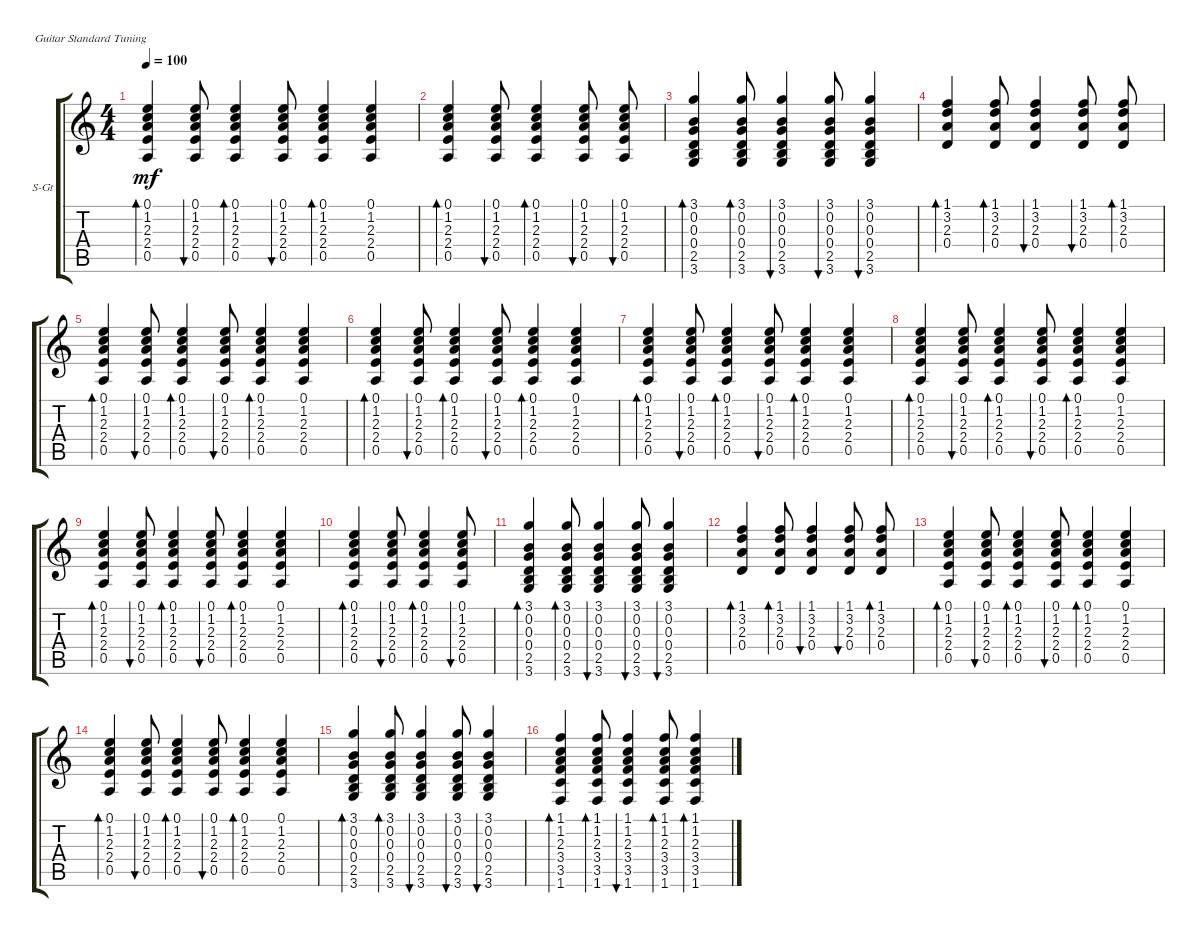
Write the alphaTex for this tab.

\defaultSystemsLayout 4
\bracketExtendMode groupsimilarinstruments
\firstSystemTrackNameOrientation horizontal
\otherSystemsTrackNameOrientation horizontal
\track ("Steel Guitar" "S-Gt") {instrument acousticguitarsteel}
\staff {score tabs}
\tuning (E4 B3 G3 D3 A2 E2)
\ts (4 4)
\tempo 100
\clef g2
\ks c
(0.5 2.4 2.3 1.2 0.1).4{bd 45 dy mf} (0.5 2.4 2.3 1.2 0.1).8{bu 44} (0.5 2.4 2.3 1.2 0.1).4{bd 43} (0.5 2.4 2.3 1.2 0.1).8{bu 42} (0.5 2.4 2.3 1.2 0.1).4{bd 42} (0.5 2.4 2.3 1.2 0.1).4 |
(0.5 2.4 2.3 1.2 0.1).4{bd 45} (0.5 2.4 2.3 1.2 0.1).8{bu 44} (0.5 2.4 2.3 1.2 0.1).4{bd 43} (0.5 2.4 2.3 1.2 0.1).8{bu 42} (0.5 2.4 2.3 1.2 0.1).8{bu 42} |
(3.6 2.5 0.4 0.3 0.2 3.1).4{bd 42} (3.6 2.5 0.4 0.3 0.2 3.1).8{bd 41} (3.6 2.5 0.4 0.3 0.2 3.1).4{bu 40} (3.6 2.5 0.4 0.3 0.2 3.1).8{bu 40} (3.6 2.5 0.4 0.3 0.2 3.1).4{bu 40} |
(0.4 2.3 3.2 1.1).4{bd 39} (0.4 2.3 3.2 1.1).8{bd 38} (0.4 2.3 3.2 1.1).4{bu 37} (0.4 2.3 3.2 1.1).8{bu 37} (0.4 2.3 3.2 1.1).8{bd 37} |
(0.5 2.4 2.3 1.2 0.1).4{bd 45} (0.5 2.4 2.3 1.2 0.1).8{bu 44} (0.5 2.4 2.3 1.2 0.1).4{bd 43} (0.5 2.4 2.3 1.2 0.1).8{bu 42} (0.5 2.4 2.3 1.2 0.1).4{bd 42} (0.5 2.4 2.3 1.2 0.1).4 |
(0.5 2.4 2.3 1.2 0.1).4{bd 45} (0.5 2.4 2.3 1.2 0.1).8{bu 44} (0.5 2.4 2.3 1.2 0.1).4{bd 43} (0.5 2.4 2.3 1.2 0.1).8{bu 42} (0.5 2.4 2.3 1.2 0.1).4{bd 42} (0.5 2.4 2.3 1.2 0.1).4 |
(0.5 2.4 2.3 1.2 0.1).4{bd 45} (0.5 2.4 2.3 1.2 0.1).8{bu 44} (0.5 2.4 2.3 1.2 0.1).4{bd 43} (0.5 2.4 2.3 1.2 0.1).8{bu 42} (0.5 2.4 2.3 1.2 0.1).4{bd 42} (0.5 2.4 2.3 1.2 0.1).4 |
(0.5 2.4 2.3 1.2 0.1).4{bd 45} (0.5 2.4 2.3 1.2 0.1).8{bu 44} (0.5 2.4 2.3 1.2 0.1).4{bd 43} (0.5 2.4 2.3 1.2 0.1).8{bu 42} (0.5 2.4 2.3 1.2 0.1).4{bd 42} (0.5 2.4 2.3 1.2 0.1).4 |
(0.5 2.4 2.3 1.2 0.1).4{bd 45} (0.5 2.4 2.3 1.2 0.1).8{bu 44} (0.5 2.4 2.3 1.2 0.1).4{bd 43} (0.5 2.4 2.3 1.2 0.1).8{bu 42} (0.5 2.4 2.3 1.2 0.1).4{bd 42} (0.5 2.4 2.3 1.2 0.1).4 |
(0.5 2.4 2.3 1.2 0.1).4{bd 45} (0.5 2.4 2.3 1.2 0.1).8{bu 44} (0.5 2.4 2.3 1.2 0.1).4{bd 43} (0.5 2.4 2.3 1.2 0.1).8{bu 42} |
(3.6 2.5 0.4 0.3 0.2 3.1).4{bd 42} (3.6 2.5 0.4 0.3 0.2 3.1).8{bd 41} (3.6 2.5 0.4 0.3 0.2 3.1).4{bu 40} (3.6 2.5 0.4 0.3 0.2 3.1).8{bu 40} (3.6 2.5 0.4 0.3 0.2 3.1).4{bu 40} |
(0.4 2.3 3.2 1.1).4{bd 39} (0.4 2.3 3.2 1.1).8{bd 38} (0.4 2.3 3.2 1.1).4{bu 37} (0.4 2.3 3.2 1.1).8{bu 37} (0.4 2.3 3.2 1.1).8{bd 37} |
(0.5 2.4 2.3 1.2 0.1).4{bd 45} (0.5 2.4 2.3 1.2 0.1).8{bu 44} (0.5 2.4 2.3 1.2 0.1).4{bd 43} (0.5 2.4 2.3 1.2 0.1).8{bu 42} (0.5 2.4 2.3 1.2 0.1).4{bd 42} (0.5 2.4 2.3 1.2 0.1).4 |
(0.5 2.4 2.3 1.2 0.1).4{bd 45} (0.5 2.4 2.3 1.2 0.1).8{bu 44} (0.5 2.4 2.3 1.2 0.1).4{bd 43} (0.5 2.4 2.3 1.2 0.1).8{bu 42} (0.5 2.4 2.3 1.2 0.1).4{bd 42} (0.5 2.4 2.3 1.2 0.1).4 |
(3.6 2.5 0.4 0.3 0.2 3.1).4{bd 42} (3.6 2.5 0.4 0.3 0.2 3.1).8{bd 41} (3.6 2.5 0.4 0.3 0.2 3.1).4{bu 40} (3.6 2.5 0.4 0.3 0.2 3.1).8{bu 40} (3.6 2.5 0.4 0.3 0.2 3.1).4{bu 40} |
(1.6 3.5 3.4 2.3 1.2 1.1).4{bd 46} (1.6 3.5 3.4 2.3 1.2 1.1).8{bd 45} (1.6 3.5 3.4 2.3 1.2 1.1).4{bu 45} (1.6 3.5 3.4 2.3 1.2 1.1).8{bd 45} (1.6 3.5 3.4 2.3 1.2 1.1).4{bd 45}
